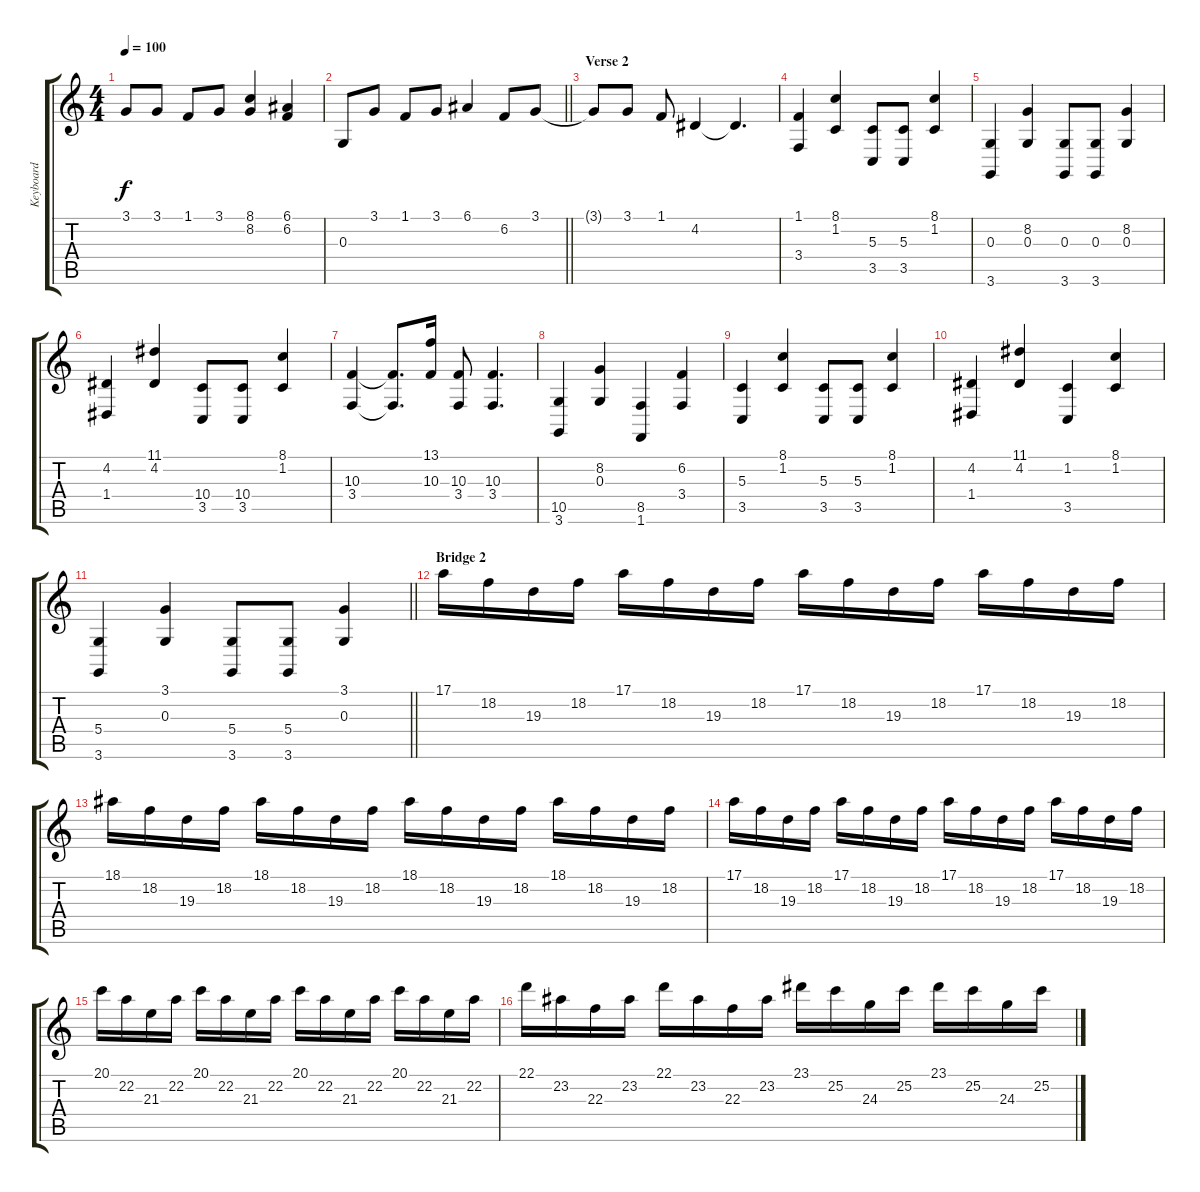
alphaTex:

\track ("Keyboard" "Keyboard") {instrument drawbarorgan}
\staff {score tabs}
\tuning (E4 B3 G3 D3 A2 E2) {hide}
\ts (4 4)
\tempo 100
\clef g2
\ks c
3.1{t}.8{dy f} 3.1.8 1.1.8 3.1.8 (8.1 8.2).4 (6.1 6.2).4 |
\barLineRight lightlight
0.3.8 3.1.8 1.1.8 3.1.8 6.1.4 6.2.8 3.1.8 |
\section ("" "Verse 2")
3.1{t}.8 3.1.8 1.1.8 4.2.4 4.2{t}.4{d} |
(1.1 3.4).4 (8.1 1.2).4 (5.3 3.5).8 (5.3 3.5).8 (8.1 1.2).4 |
(0.3 3.6).4 (8.2 0.3).4 (0.3 3.6).8 (0.3 3.6).8 (8.2 0.3).4 |
(4.2 1.4).4 (11.1 4.2).4 (10.4 3.5).8 (10.4 3.5).8 (8.1 1.2).4 |
(10.3 3.4).4 (10.3{t} 3.4{t}).8{d} (13.1 10.3).16 (10.3 3.4).8 (10.3 3.4).4{d} |
(10.5 3.6).4 (8.2 0.3).4 (8.5 1.6).4 (6.2 3.4).4 |
(5.3 3.5).4 (8.1 1.2).4 (5.3 3.5).8 (5.3 3.5).8 (8.1 1.2).4 |
(4.2 1.4).4 (11.1 4.2).4 (1.2 3.5).4 (8.1 1.2).4 |
\barLineRight lightlight
(5.4 3.6).4 (3.1 0.3).4 (5.4 3.6).8 (5.4 3.6).8 (3.1 0.3).4 |
\section ("" "Bridge 2")
17.1.16 18.2.16 19.3.16 18.2.16 17.1.16 18.2.16 19.3.16 18.2.16 17.1.16 18.2.16 19.3.16 18.2.16 17.1.16 18.2.16 19.3.16 18.2.16 |
18.1.16 18.2.16 19.3.16 18.2.16 18.1.16 18.2.16 19.3.16 18.2.16 18.1.16 18.2.16 19.3.16 18.2.16 18.1.16 18.2.16 19.3.16 18.2.16 |
17.1.16 18.2.16 19.3.16 18.2.16 17.1.16 18.2.16 19.3.16 18.2.16 17.1.16 18.2.16 19.3.16 18.2.16 17.1.16 18.2.16 19.3.16 18.2.16 |
20.1.16 22.2.16 21.3.16 22.2.16 20.1.16 22.2.16 21.3.16 22.2.16 20.1.16 22.2.16 21.3.16 22.2.16 20.1.16 22.2.16 21.3.16 22.2.16 |
22.1.16 23.2.16 22.3.16 23.2.16 22.1.16 23.2.16 22.3.16 23.2.16 23.1.16 25.2.16 24.3.16 25.2.16 23.1.16 25.2.16 24.3.16 25.2.16
